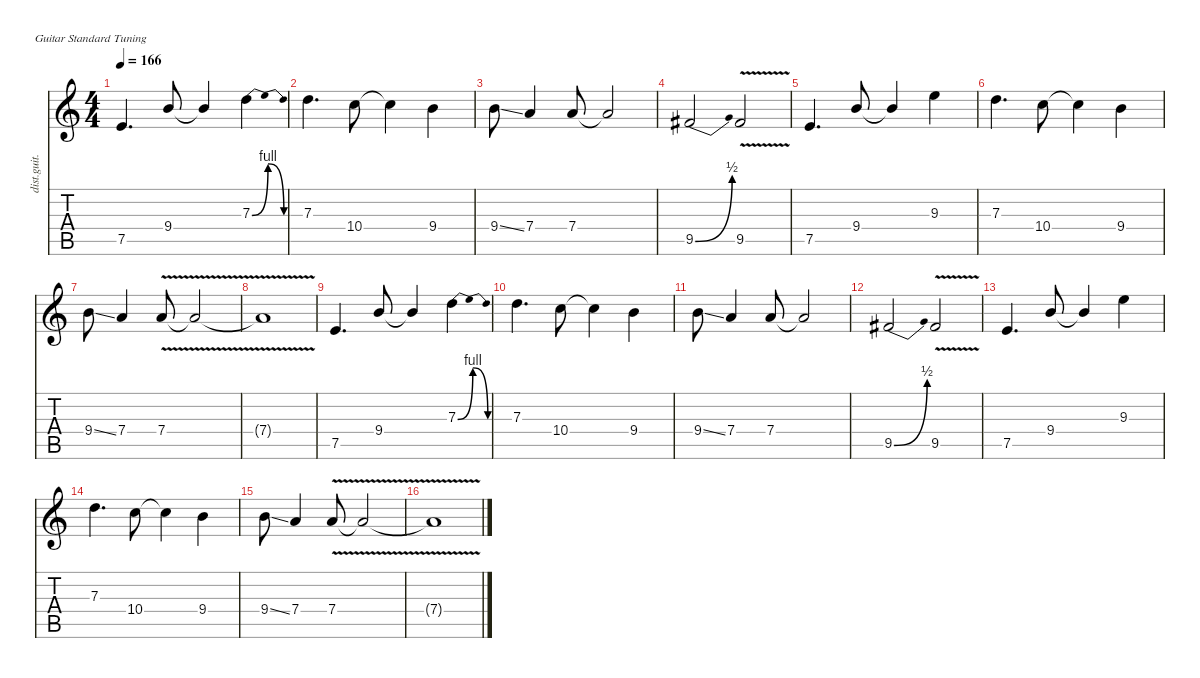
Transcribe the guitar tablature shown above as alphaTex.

\defaultSystemsLayout 4
\hideDynamics
\bracketExtendMode nobrackets
\otherSystemsTrackNameOrientation horizontal
\track ("Guitar 2" "dist.guit.") {instrument distortionguitar}
\staff {score tabs}
\tuning (E4 B3 G3 D3 A2 E2)
\ts (4 4)
\tempo 166
\clef g2
\ks c
7.5.4{d dy fff beam Up} 9.4.8{beam Up} 9.4{t}.4{dy f beam Up} 7.3{be (bendrelease 0 0 15 4 30 4 45 0)}.4{dy fff beam Down} |
7.3.4{d beam Down} 10.4.8{beam Down} 10.4{t}.4{dy f beam Down} 9.4.4{dy fff beam Down} |
9.4{ss}.8{beam Down} 7.4.4{beam Up} 7.4.8{beam Up} 7.4{t}.2{dy f beam Up} |
9.5{be (bend 0 0 30 2) acc #}.2{dy fff beam Up} 9.5{v acc #}.2{beam Up} |
7.5.4{d beam Up} 9.4.8{beam Up} 9.4{t}.4{dy f beam Up} 9.3.4{dy fff beam Down} |
7.3.4{d beam Down} 10.4.8{beam Down} 10.4{t}.4{dy f beam Down} 9.4.4{dy fff beam Down} |
9.4{ss}.8{beam Down} 7.4.4{beam Up} 7.4{v}.8{beam Up} 7.4{v t}.2{dy f beam Up} |
7.4{v t}.1{beam Up} |
7.5.4{d dy fff beam Up} 9.4.8{beam Up} 9.4{t}.4{dy f beam Up} 7.3{be (bendrelease 0 0 15 4 30 4 45 0)}.4{dy fff beam Down} |
7.3.4{d beam Down} 10.4.8{beam Down} 10.4{t}.4{dy f beam Down} 9.4.4{dy fff beam Down} |
9.4{ss}.8{beam Down} 7.4.4{beam Up} 7.4.8{beam Up} 7.4{t}.2{dy f beam Up} |
9.5{be (bend 0 0 30 2) acc #}.2{dy fff beam Up} 9.5{v acc #}.2{beam Up} |
7.5.4{d beam Up} 9.4.8{beam Up} 9.4{t}.4{dy f beam Up} 9.3.4{dy fff beam Down} |
7.3.4{d beam Down} 10.4.8{beam Down} 10.4{t}.4{dy f beam Down} 9.4.4{dy fff beam Down} |
9.4{ss}.8{beam Down} 7.4.4{beam Up} 7.4{v}.8{beam Up} 7.4{v t}.2{dy f beam Up} |
7.4{v t}.1{beam Up}
